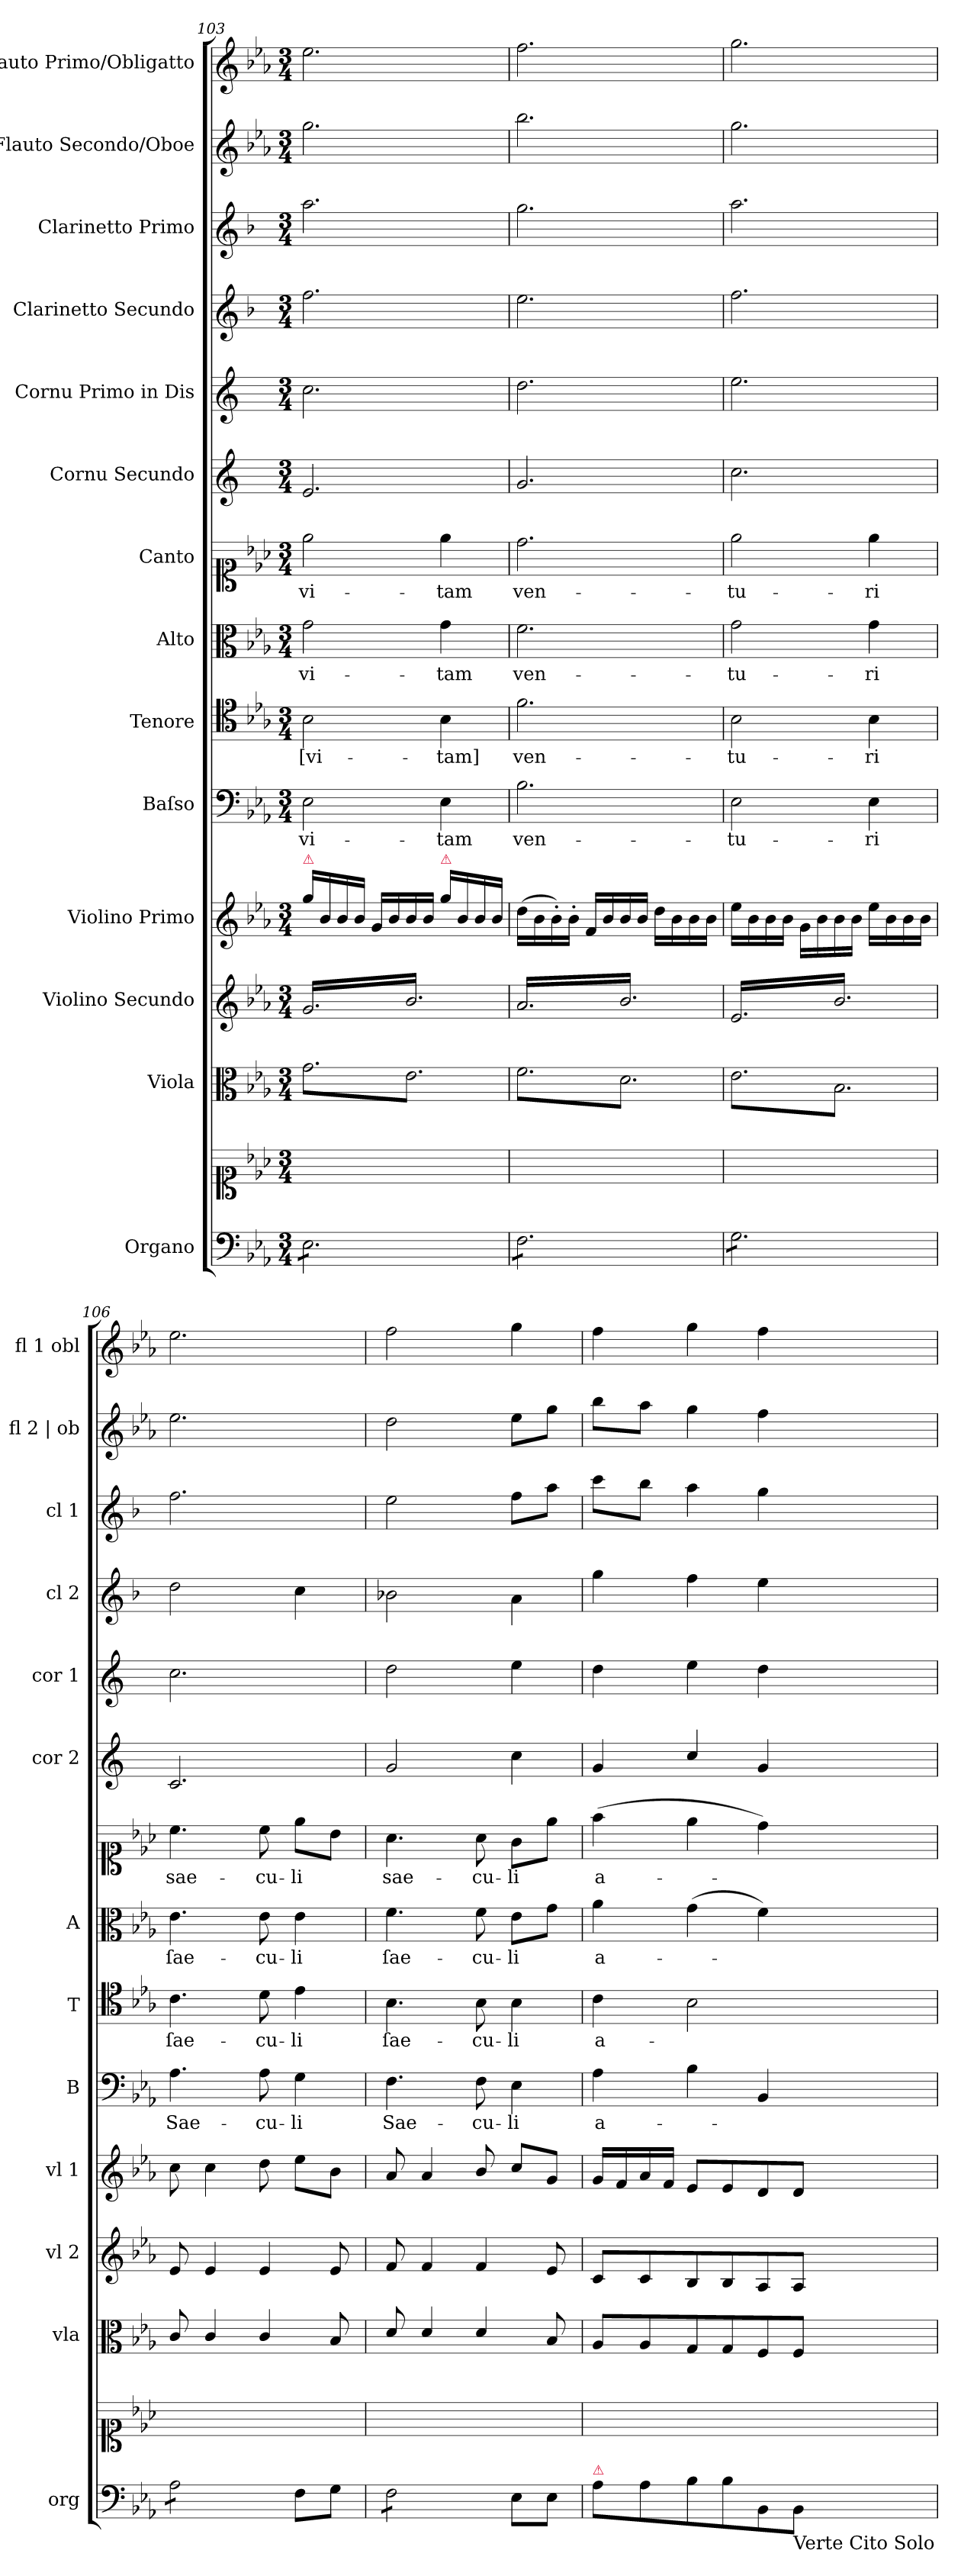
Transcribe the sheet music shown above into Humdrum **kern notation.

**kern	**kern	**kern	**kern	**kern	**kern	**text	**kern	**text	**kern	**text	**kern	**text	**kern	**kern	**kern	**kern	**kern	**kern
*part14	*part14	*part13	*part12	*part11	*part10	*part10	*part9	*part9	*part8	*part8	*part7	*part7	*part6	*part5	*part4	*part3	*part2	*part1
*staff15	*staff14	*staff13	*staff12	*staff11	*staff10	*staff10	*staff9	*staff9	*staff8	*staff8	*staff7	*staff7	*staff6	*staff5	*staff4	*staff3	*staff2	*staff1
*I"Organo	*	*I"Viola	*I"Violino Secundo	*I"Violino Primo	*I"Baſso	*	*I"Tenore	*	*I"Alto	*	*I"Canto	*	*I"Cornu Secundo	*I"Cornu Primo in Dis	*I"Clarinetto Secundo	*I"Clarinetto Primo	*I"Flauto Secondo/Oboe	*I"Flauto Primo/Obligatto
*I'org	*	*I'vla	*I'vl 2	*I'vl 1	*I'B	*	*I'T	*	*I'A	*	*	*	*I'cor 2	*I'cor 1	*I'cl 2	*I'cl 1	*I'fl 2 | ob	*I'fl 1 obl
*clefF4	*clefC1	*clefC3	*clefG2	*clefG2	*clefF4	*	*clefC4	*	*clefC3	*	*clefC1	*	*clefG2	*clefG2	*clefG2	*clefG2	*clefG2	*clefG2
*	*	*	*	*	*	*	*	*	*	*	*	*	*ITrd-2c-3	*ITrd-2c-3	*ITrd1c2	*ITrd1c2	*	*
*k[b-e-a-]	*k[b-e-a-]	*k[b-e-a-]	*k[b-e-a-]	*k[b-e-a-]	*k[b-e-a-]	*	*k[b-e-a-]	*	*k[b-e-a-]	*	*k[b-e-a-]	*	*k[b-e-a-]	*k[b-e-a-]	*k[b-e-a-]	*k[b-e-a-]	*k[b-e-a-]	*k[b-e-a-]
*E-:	*E-:	*E-:	*E-:	*E-:	*E-:	*	*E-:	*	*E-:	*	*E-:	*	*E-:	*E-:	*E-:	*E-:	*E-:	*E-:
*M3/4	*M3/4	*M3/4	*M3/4	*M3/4	*M3/4	*	*M3/4	*	*M3/4	*	*M3/4	*	*M3/4	*M3/4	*M3/4	*M3/4	*M3/4	*M3/4
=103	=103	=103	=103	=103	=103	=103	=103	=103	=103	=103	=103	=103	=103	=103	=103	=103	=103	=103
!	!	!	!	!LO:TX:a:color=crimson:t=⚠	!	!	!	!	!	!	!	!	!	!	!	!	!	!
*tremolo	*	*	*	*	*	*	*	*	*	*	*	*	*	*	*	*	*	*
*	*	*tremolo	*	*	*	*	*	*	*	*	*	*	*	*	*	*	*	*
*	*	*	*tremolo	*	*	*	*	*	*	*	*	*	*	*	*	*	*	*
8E-\L	2.ryy	(>8g\L	16g/LL	16gg\LL	2E-\	vi-	2B-\	[vi-	2g\	vi-	2ee-\	vi-	2.g/	2.ee-\	2.ee-\	2.gg\	2.gg\	2.ee-\
.	.	.	16b-/	16b-/	.	.	.	.	.	.	.	.	.	.	.	.	.	.
8E-\	.	8e-\)	16g/	16b-/	.	.	.	.	.	.	.	.	.	.	.	.	.	.
.	.	.	16b-/	16b-/JJ	.	.	.	.	.	.	.	.	.	.	.	.	.	.
8E-\	.	8g\	16g/	16g/LL	.	.	.	.	.	.	.	.	.	.	.	.	.	.
.	.	.	16b-/	16b-/	.	.	.	.	.	.	.	.	.	.	.	.	.	.
8E-\	.	8e-\)	16g/	16b-/	.	.	.	.	.	.	.	.	.	.	.	.	.	.
.	.	.	16b-/	16b-/JJ	.	.	.	.	.	.	.	.	.	.	.	.	.	.
!	!	!	!	!LO:TX:a:color=crimson:t=⚠	!	!	!	!	!	!	!	!	!	!	!	!	!	!
8E-\	.	8g\	16g/	16gg\LL	4E-\	-tam	4B-\	-tam]	4g\	-tam	4ee-\	-tam	.	.	.	.	.	.
.	.	.	16b-/	16b-/	.	.	.	.	.	.	.	.	.	.	.	.	.	.
8E-\J	.	8e-\)J	16g/	16b-/	.	.	.	.	.	.	.	.	.	.	.	.	.	.
.	.	.	16b-/JJ	16b-/JJ	.	.	.	.	.	.	.	.	.	.	.	.	.	.
=104	=104	=104	=104	=104	=104	=104	=104	=104	=104	=104	=104	=104	=104	=104	=104	=104	=104	=104
8F\L	2.ryy	(>8f\L	16a-/LL	(>16dd\LL	2.B-\	ven-	2.f\	ven-	2.f\	ven-	2.dd\	ven-	2.b-/	2.ff\	2.dd\	2.ff\	2.bb-\	2.ff\
.	.	.	16b-/	16b-\	.	.	.	.	.	.	.	.	.	.	.	.	.	.
8F\	.	8d\)	16a-/	16b-'>\)	.	.	.	.	.	.	.	.	.	.	.	.	.	.
.	.	.	16b-/	16b-'>\JJ	.	.	.	.	.	.	.	.	.	.	.	.	.	.
8F\	.	8f\	16a-/	16f/LL	.	.	.	.	.	.	.	.	.	.	.	.	.	.
.	.	.	16b-/	16b-/	.	.	.	.	.	.	.	.	.	.	.	.	.	.
8F\	.	8d\)	16a-/	16b-/	.	.	.	.	.	.	.	.	.	.	.	.	.	.
.	.	.	16b-/	16b-/JJ	.	.	.	.	.	.	.	.	.	.	.	.	.	.
8F\	.	8f\	16a-/	16dd\LL	.	.	.	.	.	.	.	.	.	.	.	.	.	.
.	.	.	16b-/	16b-\	.	.	.	.	.	.	.	.	.	.	.	.	.	.
8F\J	.	8d\)J	16a-/	16b-\	.	.	.	.	.	.	.	.	.	.	.	.	.	.
.	.	.	16b-/JJ	16b-\JJ	.	.	.	.	.	.	.	.	.	.	.	.	.	.
=105	=105	=105	=105	=105	=105	=105	=105	=105	=105	=105	=105	=105	=105	=105	=105	=105	=105	=105
8G\L	2.ryy	8e-\L	16e-/LL	16ee-\LL	2E-\	-tu-	2B-\	-tu-	2g\	-tu-	2ee-\	-tu-	2.ee-\	2.gg\	2.ee-\	2.gg\	2.gg\	2.gg\
.	.	.	16b-/	16b-\	.	.	.	.	.	.	.	.	.	.	.	.	.	.
8G\	.	8B-\	16e-/	16b-\	.	.	.	.	.	.	.	.	.	.	.	.	.	.
.	.	.	16b-/	16b-\JJ	.	.	.	.	.	.	.	.	.	.	.	.	.	.
8G\	.	8e-\	16e-/	16g\LL	.	.	.	.	.	.	.	.	.	.	.	.	.	.
.	.	.	16b-/	16b-\	.	.	.	.	.	.	.	.	.	.	.	.	.	.
8G\	.	8B-\	16e-/	16b-\	.	.	.	.	.	.	.	.	.	.	.	.	.	.
.	.	.	16b-/	16b-\JJ	.	.	.	.	.	.	.	.	.	.	.	.	.	.
8G\	.	8e-\	16e-/	16ee-\LL	4E-\	-ri	4B-\	-ri	4g\	-ri	4ee-\	-ri	.	.	.	.	.	.
.	.	.	16b-/	16b-\	.	.	.	.	.	.	.	.	.	.	.	.	.	.
8G\J	.	8B-\J	16e-/	16b-\	.	.	.	.	.	.	.	.	.	.	.	.	.	.
*	*	*Xtremolo	*	*	*	*	*	*	*	*	*	*	*	*	*	*	*	*
.	.	.	16b-/JJ	16b-\JJ	.	.	.	.	.	.	.	.	.	.	.	.	.	.
*	*	*	*Xtremolo	*	*	*	*	*	*	*	*	*	*	*	*	*	*	*
=106	=106	=106	=106	=106	=106	=106	=106	=106	=106	=106	=106	=106	=106	=106	=106	=106	=106	=106
8A-\L	2.ryy	8c/	8e-/	8cc\	4.A-\	Sae-	4.c\	ſae-	4.e-\	ſae-	4.cc\	sae-	2.e-/	2.ee-\	2cc\	2.ee-\	2.ee-\	2.ee-\
.	.	.	.	.	.	.	.	.	.	.	.	.	.	.	.	.	.	.
8A-\	.	4c/	4e-/	4cc\	.	.	.	.	.	.	.	.	.	.	.	.	.	.
.	.	.	.	.	.	.	.	.	.	.	.	.	.	.	.	.	.	.
8A-\	.	.	.	.	.	.	.	.	.	.	.	.	.	.	.	.	.	.
.	.	.	.	.	.	.	.	.	.	.	.	.	.	.	.	.	.	.
8A-\J	.	4c/	4e-/	8dd\	8A-\	-cu-	8d\	-cu-	8e-\	-cu-	8cc\	-cu-	.	.	.	.	.	.
*Xtremolo	*	*	*	*	*	*	*	*	*	*	*	*	*	*	*	*	*	*
8F\L	.	.	.	8ee-\L	4G\	-li	4e-\	-li	4e-\	-li	8ee-\L	-li	.	.	4b-\	.	.	.
8G\J	.	8B-/	8e-/	8b-\J	.	.	.	.	.	.	8b-\J	.	.	.	.	.	.	.
=107	=107	=107	=107	=107	=107	=107	=107	=107	=107	=107	=107	=107	=107	=107	=107	=107	=107	=107
!	!	!	!	!	!	!LO:LY:i	!	!LO:LY:i	!	!	!	!	!	!	!	!	!	!
*tremolo	*	*	*	*	*	*	*	*	*	*	*	*	*	*	*	*	*	*
8F\L	2.ryy	8d/	8f/	8a-/	4.F\	Sae-	4.B-\	ſae-	4.f\	ſae-	4.a-\	sae-	2b-/	2ff\	2a-X\	2dd\	2dd\	2ff\
8F\	.	4d/	4f/	4a-/	.	.	.	.	.	.	.	.	.	.	.	.	.	.
8F\	.	.	.	.	.	.	.	.	.	.	.	.	.	.	.	.	.	.
!	!	!	!	!	!	!LO:LY:i	!	!LO:LY:i	!	!	!	!	!	!	!	!	!	!
8F\J	.	4d/	4f/	8b-/	8F\	-cu-	8B-\	-cu-	8f\	-cu-	8a-\	-cu-	.	.	.	.	.	.
*Xtremolo	*	*	*	*	*	*	*	*	*	*	*	*	*	*	*	*	*	*
!	!	!	!	!	!	!LO:LY:i	!	!LO:LY:i	!	!	!	!	!	!	!	!	!	!
8E-\L	.	.	.	8cc/L	4E-\	-li	4B-\	-li	8e-\L	-li	8g\L	-li	4ee-\	4gg\	4g\	8ee-\L	8ee-\L	4gg\
8E-\J	.	8B-/	8e-/	8g/J	.	.	.	.	8g\J	.	8ee-\J	.	.	.	.	8gg\J	8gg\J	.
=108	=108	=108	=108	=108	=108	=108	=108	=108	=108	=108	=108	=108	=108	=108	=108	=108	=108	=108
!LO:TX:a:color=crimson:t=⚠	!	!	!	!	!	!	!	!	!	!	!	!	!	!	!	!	!	!
8A-\L	2.ryy	8A-/L	8c/L	16g/LL	4A-\	a-	4c\	a-	4a-\	a-	(>4ff\	a-	4b-/	4ff\	4ff\	8bb-\L	8bb-\L	4ff\
.	.	.	.	16f/	.	.	.	.	.	.	.	.	.	.	.	.	.	.
8A-\	.	8A-/	8c/	16a-/	.	.	.	.	.	.	.	.	.	.	.	8aa-\J	8aa-\J	.
.	.	.	.	16f/JJ	.	.	.	.	.	.	.	.	.	.	.	.	.	.
8B-\	.	8G/	8B-/	8e-/L	4B-\	.	2B-\	.	(>4g\	.	4ee-\	.	4ee-/	4gg\	4ee-\	4gg\	4gg\	4gg\
8B-\	.	8G/	8B-/	8e-/	.	.	.	.	.	.	.	.	.	.	.	.	.	.
8BB-/	.	8F/	8A-/	8d/	4BB-/	.	.	.	4f\)	.	4dd\)	.	4b-/	4ff\	4dd\	4ff\	4ff\	4ff\
!LO:TX:b:t=Verte Cito Solo	!	!	!	!	!	!	!	!	!	!	!	!	!	!	!	!	!	!
8BB-/J	.	8F/J	8A-/J	8d/J	.	.	.	.	.	.	.	.	.	.	.	.	.	.
=	=	=	=	=	=	=	=	=	=	=	=	=	=	=	=	=	=	=
*-	*-	*-	*-	*-	*-	*-	*-	*-	*-	*-	*-	*-	*-	*-	*-	*-	*-	*-
